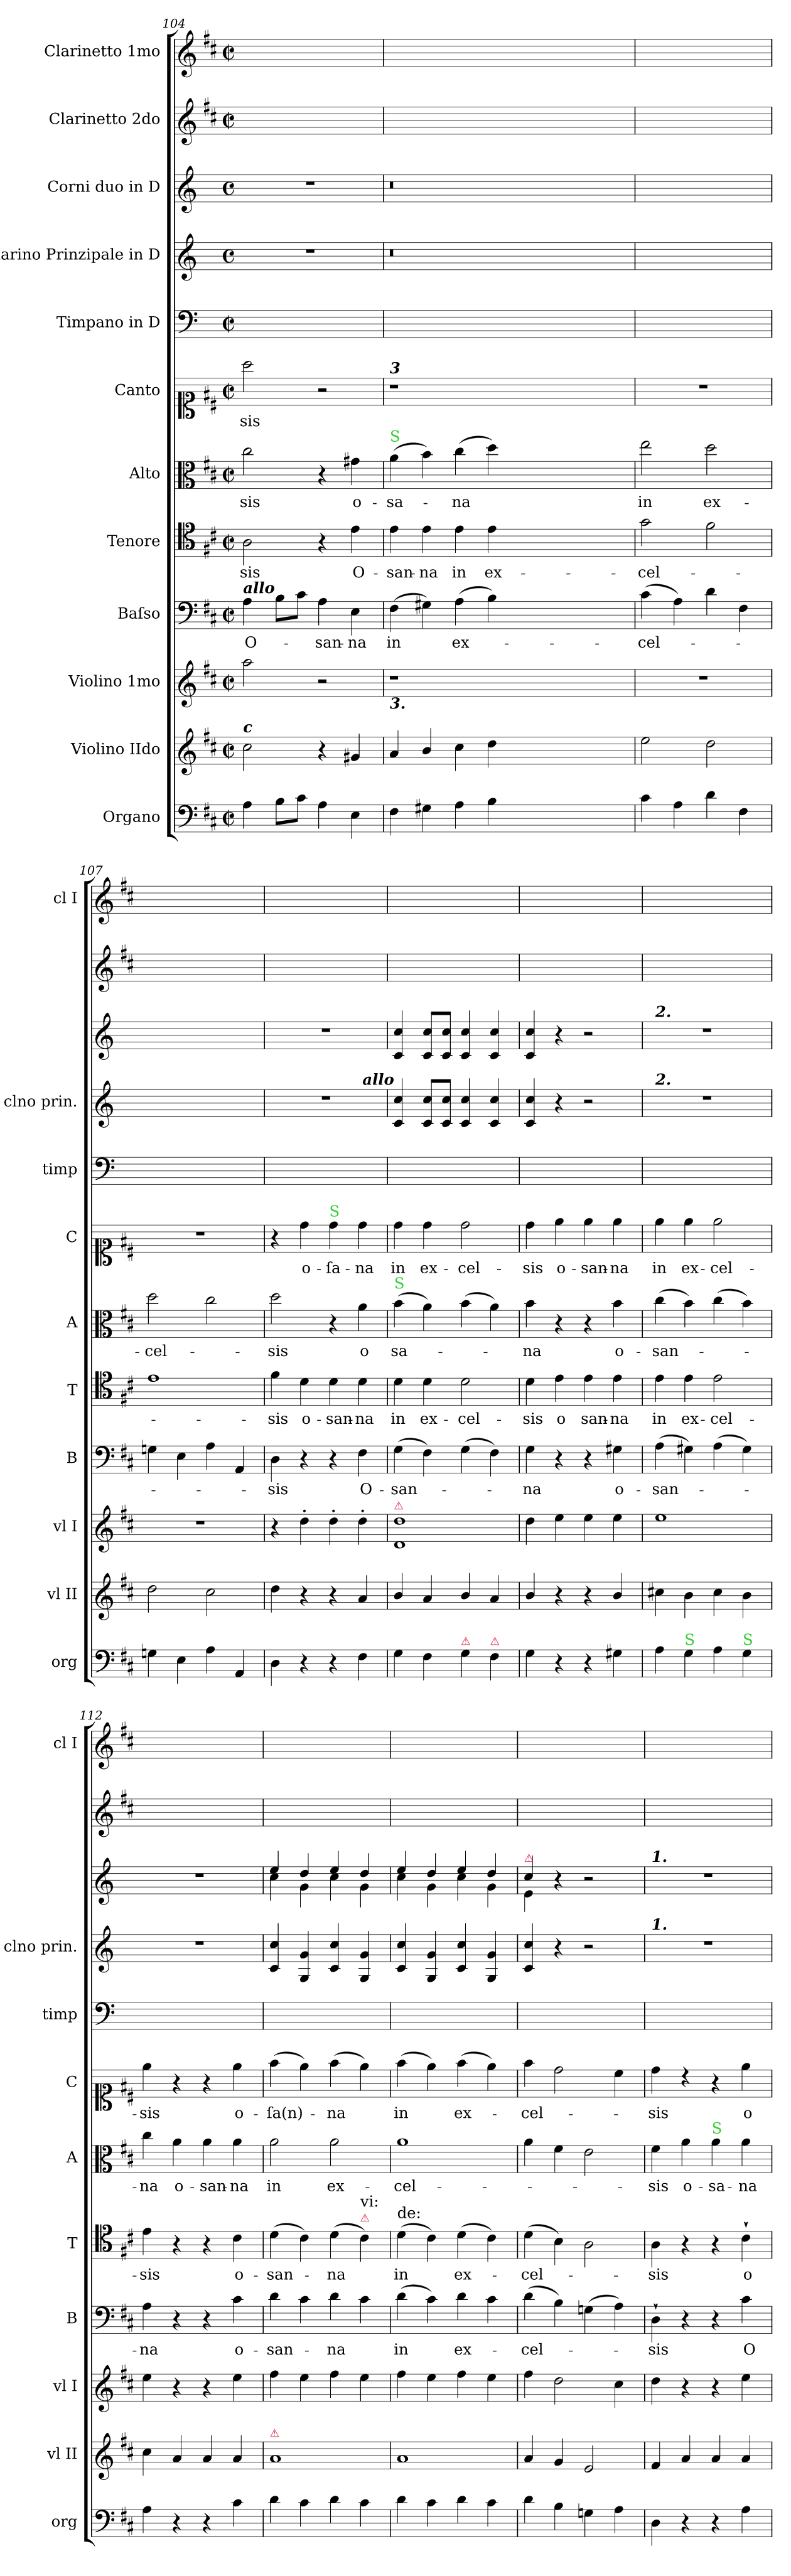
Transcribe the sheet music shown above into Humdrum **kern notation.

**kern	**kern	**kern	**kern	**text	**kern	**text	**kern	**text	**kern	**text	**kern	**kern	**kern	**kern	**kern
*part12	*part11	*part10	*part9	*part9	*part8	*part8	*part7	*part7	*part6	*part6	*part5	*part4	*part3	*part2	*part1
*staff12	*staff11	*staff10	*staff9	*staff9	*staff8	*staff8	*staff7	*staff7	*staff6	*staff6	*staff5	*staff4	*staff3	*staff2	*staff1
*I"Organo	*I"Violino IIdo	*I"Violino 1mo	*I"Baſso	*	*I"Tenore	*	*I"Alto	*	*I"Canto	*	*I"Timpano in D	*I"Clarino Prinzipale in D	*I"Corni duo in D	*I"Clarinetto 2do	*I"Clarinetto 1mo
*I'org	*I'vl II	*I'vl I	*I'B	*	*I'T	*	*I'A	*	*I'C	*	*I'timp	*I'clno prin.	*	*	*I'cl I
*clefF4	*clefG2	*clefG2	*clefF4	*	*clefC4	*	*clefC3	*	*clefC1	*	*clefF4	*clefG2	*clefG2	*clefG2	*clefG2
*	*	*	*	*	*	*	*	*	*	*	*ITrd-1c-2	*ITrd-1c-2	*ITrd6c10	*	*
*k[f#c#]	*k[f#c#]	*k[f#c#]	*k[f#c#]	*	*k[f#c#]	*	*k[f#c#]	*	*k[f#c#]	*	*k[f#c#]	*k[f#c#]	*k[f#c#]	*k[f#c#]	*k[f#c#]
*M2/2	*M2/2	*M2/2	*M2/2	*	*M2/2	*	*M2/2	*	*M2/2	*	*M2/2	*M4/4	*M4/4	*M2/2	*M2/2
*met(c|)	*met(c|)	*met(c|)	*met(c|)	*	*met(c|)	*	*met(c|)	*	*met(c|)	*	*met(c|)	*met(c)	*met(c)	*met(c|)	*met(c|)
=104	=104	=104	=104	=104	=104	=104	=104	=104	=104	=104	=104	=104	=104	=104	=104
!	!	!	!LO:TX:a:Bi:t=allo	!	!	!	!	!	!	!	!	!	!	!	!
!	!LO:TX:a:Bi:t=c	!	!	!	!	!	!	!	!	!	!	!	!	!	!
4A\	2cc#\	2aa\	4A\	O-	2A\	-sis	2cc#\	-sis	2aa\	-sis	1ryy	1r	1r	1ryy	1ryy
8B\L	.	.	8B\L	.	.	.	.	.	.	.	.	.	.	.	.
8c#\J	.	.	8c#\J	.	.	.	.	.	.	.	.	.	.	.	.
4A\	4r	2r	4A\	-san-	4r	.	4r	.	2r	.	.	.	.	.	.
4E\	4g#X/	.	4E\	-na	4e\	O-	4g#X\	o-	.	.	.	.	.	.	.
=105	=105	=105	=105	=105	=105	=105	=105	=105	=105	=105	=105	=105	=105	=105	=105
!	!	!	!	!	!	!	!	!	!LO:TX:a:Bi:t=3	!	!	!	!	!	!
!	!	!	!	!	!	!	!LO:TX:a:color=limegreen:t=S	!	!	!	!	!	!	!	!
!	!	!LO:TX:b:Bi:t=3.	!	!	!	!	!	!	!	!	!	!	!	!	!
4F#\	4a/	1r	(>4F#\	in	4e\	-san-	(>4a\	-sa-	1r	.	1ryy	0.r	0.r	1ryy	1ryy
4G#X\	4b/	.	4G#X\)	.	4e\	-na	4b\)	.	.	.	.	.	.	.	.
4A\	4cc#\	.	(>4A\	ex-	4e\	in	(>4cc#\	-na	.	.	.	.	.	.	.
4B\	4dd\	.	4B\)	.	4e\	ex-	4dd\)	.	.	.	.	.	.	.	.
0ryy	0ryy	0ryy	0ryy	.	0ryy	.	0ryy	.	0ryy	.	0ryy	.	.	0ryy	0ryy
=106	=106	=106	=106	=106	=106	=106	=106	=106	=106	=106	=106	=106	=106	=106	=106
4c#\	2ee\	1r	(>4c#\	-cel-	2g\	-cel-	2ee\	in	1r	.	1ryy	1ryy	1ryy	1ryy	1ryy
4A\	.	.	4A\)	.	.	.	.	.	.	.	.	.	.	.	.
4d\	2dd\	.	4d\	.	2f#\	.	2dd\	ex-	.	.	.	.	.	.	.
4F#\	.	.	4F#\	.	.	.	.	.	.	.	.	.	.	.	.
=107	=107	=107	=107	=107	=107	=107	=107	=107	=107	=107	=107	=107	=107	=107	=107
4Gn\	2dd\	1r	4Gn\	.	1e	.	2dd\	-cel-	1r	.	1ryy	1ryy	1ryy	1ryy	1ryy
4E\	.	.	4E\	.	.	.	.	.	.	.	.	.	.	.	.
4A\	2cc#\	.	4A\	.	.	.	2cc#\	.	.	.	.	.	.	.	.
4AA/	.	.	4AA/	.	.	.	.	.	.	.	.	.	.	.	.
=108	=108	=108	=108	=108	=108	=108	=108	=108	=108	=108	=108	=108	=108	=108	=108
4D\	4dd\	4r	4D\	-sis	4f#\	-sis	2dd\	-sis	4r	.	1ryy	1r	1r	1ryy	1ryy
4r	4r	4dd'>\	4r	.	4d\	o-	.	.	4dd\	o-	.	.	.	.	.
!	!	!	!	!	!	!	!	!	!LO:TX:a:color=limegreen:t=S	!	!	!	!	!	!
4r	4r	4dd'>\	4r	.	4d\	-san-	4r	.	4dd\	-ſa-	.	.	.	.	.
4F#\	4a/	4dd'>\	4F#\	O-	4d\	-na	4a\	o	4dd\	-na	.	.	.	.	.
=109	=109	=109	=109	=109	=109	=109	=109	=109	=109	=109	=109	=109	=109	=109	=109
!	!	!	!	!	!	!	!	!	!	!	!	!LO:TX:a:Bi:rj:t=allo	!	!	!
!	!	!	!	!	!	!	!LO:TX:a:color=limegreen:t=S	!	!	!	!	!	!	!	!
!	!	!LO:TX:a:color=crimson:t=⚠	!	!	!	!	!	!	!	!	!	!	!	!	!
4G\	4b/	1d 1dd	(>4G\	-san-	4d\	in	(>4b\	sa-	4dd\	in	1ryy	4d/ 4dd/	4D/ 4d/	1ryy	1ryy
4F#\	4a/	.	4F#\)	.	4d\	ex-	4a\)	.	4dd\	ex-	.	8d/ 8dd/L	8D/ 8d/L	.	.
.	.	.	.	.	.	.	.	.	.	.	.	8d/ 8dd/J	8D/ 8d/J	.	.
!LO:TX:a:color=crimson:t=⚠	!	!	!	!	!	!	!	!	!	!	!	!	!	!	!
4G\	4b/	.	(>4G\	.	2d\	-cel-	(>4b\	.	2dd\	-cel-	.	4d/ 4dd/	4D/ 4d/	.	.
!LO:TX:a:color=crimson:t=⚠	!	!	!	!	!	!	!	!	!	!	!	!	!	!	!
4F#\	4a/	.	4F#\)	.	.	.	4a\)	.	.	.	.	4d/ 4dd/	4D/ 4d/	.	.
=110	=110	=110	=110	=110	=110	=110	=110	=110	=110	=110	=110	=110	=110	=110	=110
4G\	4b/	4dd\	4G\	-na	4d\	-sis	4b\	-na	4dd\	-sis	1ryy	4d/ 4dd/	4D/ 4d/	1ryy	1ryy
!	!	!	!	!	!	!LO:LY:i	!	!	!	!LO:LY:i	!	!	!	!	!
4r	4r	4ee\	4r	.	4e\	o	4r	.	4ee\	o-	.	4r	4r	.	.
!	!	!	!	!	!	!LO:LY:i	!	!	!	!LO:LY:i	!	!	!	!	!
4r	4r	4ee\	4r	.	4e\	san-	4r	.	4ee\	-san-	.	2r	2r	.	.
!	!	!	!	!	!	!LO:LY:i	!	!LO:LY:i	!	!LO:LY:i	!	!	!	!	!
4G#X\	4b/	4ee\	4G#X\	o-	4e\	-na	4b\	o-	4ee\	-na	.	.	.	.	.
=111	=111	=111	=111	=111	=111	=111	=111	=111	=111	=111	=111	=111	=111	=111	=111
!	!	!	!	!	!	!	!	!	!	!	!	!	!LO:TX:a:Bi:t=2.	!	!
!	!	!	!	!	!	!	!	!	!	!	!	!LO:TX:a:Bi:t=2.	!	!	!
!	!	!	!	!	!	!LO:LY:i	!	!LO:LY:i	!	!LO:LY:i	!	!	!	!	!
4A\	4cc#X\	1ee	(>4A\	-san-	4e\	in	(>4cc#\	-san-	4ee\	in	1ryy	1r	1r	1ryy	1ryy
!LO:TX:a:color=limegreen:t=S	!	!	!	!	!	!	!	!	!	!	!	!	!	!	!
!	!	!	!	!	!	!LO:LY:i	!	!	!	!LO:LY:i	!	!	!	!	!
4G\	4b\	.	4G#X\)	.	4e\	ex-	4b\)	.	4ee\	ex-	.	.	.	.	.
!	!	!	!	!	!	!LO:LY:i	!	!	!	!LO:LY:i	!	!	!	!	!
4A\	4cc#\	.	(>4A\	.	2e\	-cel-	(>4cc#\	.	2ee\	-cel-	.	.	.	.	.
!LO:TX:a:color=limegreen:t=S	!	!	!	!	!	!	!	!	!	!	!	!	!	!	!
4G\	4b\	.	4G#\)	.	.	.	4b\)	.	.	.	.	.	.	.	.
=112	=112	=112	=112	=112	=112	=112	=112	=112	=112	=112	=112	=112	=112	=112	=112
!	!	!	!	!	!	!LO:LY:i	!	!LO:LY:i	!	!LO:LY:i	!	!	!	!	!
4A\	4cc#\	4ee\	4A\	-na	4e\	-sis	4cc#\	-na	4ee\	-sis	1ryy	1r	1r	1ryy	1ryy
!	!	!	!	!	!	!	!	!LO:LY:i	!	!	!	!	!	!	!
4r	4a/	4r	4r	.	4r	.	4a\	o-	4r	.	.	.	.	.	.
!	!	!	!	!	!	!	!	!LO:LY:i	!	!	!	!	!	!	!
4r	4a/	4r	4r	.	4r	.	4a\	-san-	4r	.	.	.	.	.	.
!	!	!	!	!	!	!	!	!LO:LY:i	!	!	!	!	!	!	!
4c#\	4a/	4ee\	4c#\	o-	4c#\	o-	4a\	-na	4ee\	o-	.	.	.	.	.
=113	=113	=113	=113	=113	=113	=113	=113	=113	=113	=113	=113	=113	=113	=113	=113
*	*	*	*	*	*	*	*	*	*	*	*	*	*^	*	*
!	!LO:TX:a:color=crimson:t=⚠	!	!	!	!	!	!	!	!	!	!	!	!	!	!	!
4d\	1a	4ff#\	4d\	-san-	(>4d\	-san-	2a\	in	(>4ff#\	-ſa(n)-	1ryy	4d/ 4dd/	4f#/	4d\	1ryy	1ryy
4c#\	.	4ee\	4c#\	.	4c#\)	.	.	.	4ee\)	.	.	4A/ 4a/	4e/	4A\	.	.
4d\	.	4ff#\	4d\	-na	(>4d\	-na	2a\	ex-	(>4ff#\	-na	.	4d/ 4dd/	4f#/	4d\	.	.
!	!	!	!	!	!LO:TX:a:color=crimson:t=⚠	!	!	!	!	!	!	!	!	!	!	!
!	!	!	!	!	!LO:TX:a:t=vi&colon;	!	!	!	!	!	!	!	!	!	!	!
4c#\	.	4ee\	4c#\	.	4c#\)	.	.	.	4ee\)	.	.	4A/ 4a/	4e/	4A\	.	.
=114	=114	=114	=114	=114	=114	=114	=114	=114	=114	=114	=114	=114	=114	=114	=114	=114
!	!	!	!	!	!LO:TX:a:t=de&colon;	!	!	!	!	!	!	!	!	!	!	!
4d\	1a	4ff#\	(>4d\	in	(>4d\	in	1a	-cel-	(>4ff#\	in	1ryy	4d/ 4dd/	4f#/	4d\	1ryy	1ryy
4c#\	.	4ee\	4c#\)	.	4c#\)	.	.	.	4ee\)	.	.	4A/ 4a/	4e/	4A\	.	.
4d\	.	4ff#\	4d\	ex-	(>4d\	ex-	.	.	(>4ff#\	ex-	.	4d/ 4dd/	4f#/	4d\	.	.
4c#\	.	4ee\	4c#\	.	4c#\)	.	.	.	4ee\)	.	.	4A/ 4a/	4e/	4A\	.	.
=115	=115	=115	=115	=115	=115	=115	=115	=115	=115	=115	=115	=115	=115	=115	=115	=115
!	!	!	!	!	!	!	!	!	!	!	!	!	!LO:TX:a:color=crimson:t=⚠	!	!	!
4d\	4a/	4ff#\	(>4d\	-cel-	(>4d\	-cel-	4a\	.	4ff#\	-cel-	1ryy	4d/ 4dd/	4d/	4F#\	1ryy	1ryy
4B\	4g/	2dd\	4B\)	.	4B\)	.	4f#\	.	2dd\	.	.	4r	4r	4ryy	.	.
4Gn\	2e/	.	(>4Gn\	.	2A\	.	2e\	.	.	.	.	2r	2r	2ryy	.	.
4A\	.	4cc#\	4A\)	.	.	.	.	.	4cc#\	.	.	.	.	.	.	.
*	*	*	*	*	*	*	*	*	*	*	*	*	*v	*v	*	*
=116	=116	=116	=116	=116	=116	=116	=116	=116	=116	=116	=116	=116	=116	=116	=116
!	!	!	!	!	!	!	!	!	!	!	!	!	!LO:TX:a:Bi:t=1.	!	!
!	!	!	!	!	!	!	!	!	!	!	!	!LO:TX:a:Bi:t=1.	!	!	!
4D\	4f#/	4dd\	4D`>\	-sis	4A\	-sis	4f#\	-sis	4dd\	-sis	1ryy	1r	1r	1ryy	1ryy
4r	4a/	4r	4r	.	4r	.	4a\	o-	4rb	.	.	.	.	.	.
!	!	!	!	!	!	!	!LO:TX:a:color=limegreen:t=S	!	!	!	!	!	!	!	!
4r	4a/	4r	4r	.	4r	.	4a\	-sa-	4r	.	.	.	.	.	.
4A\	4a/	4ee\	4c#\	O-	4c#`>\	o-	4a\	-na	4ee\	o-	.	.	.	.	.
=	=	=	=	=	=	=	=	=	=	=	=	=	=	=	=
*-	*-	*-	*-	*-	*-	*-	*-	*-	*-	*-	*-	*-	*-	*-	*-
